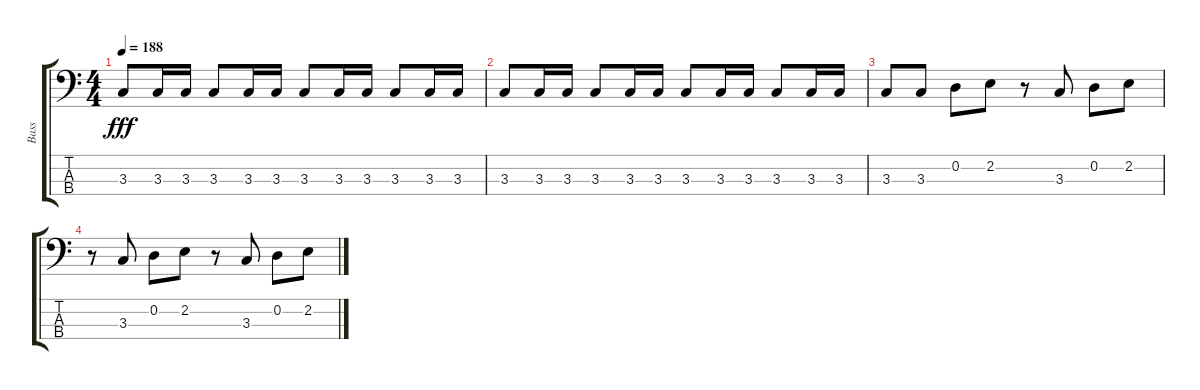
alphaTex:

\track ("Bass" "Bass") {instrument electricbassfinger}
\staff {score tabs}
\tuning (G2 D2 A1 E1) {hide}
\ts (4 4)
\tempo 188
\clef f4
\ks c
3.3.8{dy fff} 3.3.16 3.3.16 3.3.8 3.3.16 3.3.16 3.3.8 3.3.16 3.3.16 3.3.8 3.3.16 3.3.16 |
3.3.8 3.3.16 3.3.16 3.3.8 3.3.16 3.3.16 3.3.8 3.3.16 3.3.16 3.3.8 3.3.16 3.3.16 |
3.3.8 3.3.8 0.2.8 2.2.8 r.8 3.3.8 0.2.8 2.2.8 |
r.8 3.3.8 0.2.8 2.2.8 r.8 3.3.8 0.2.8 2.2.8
